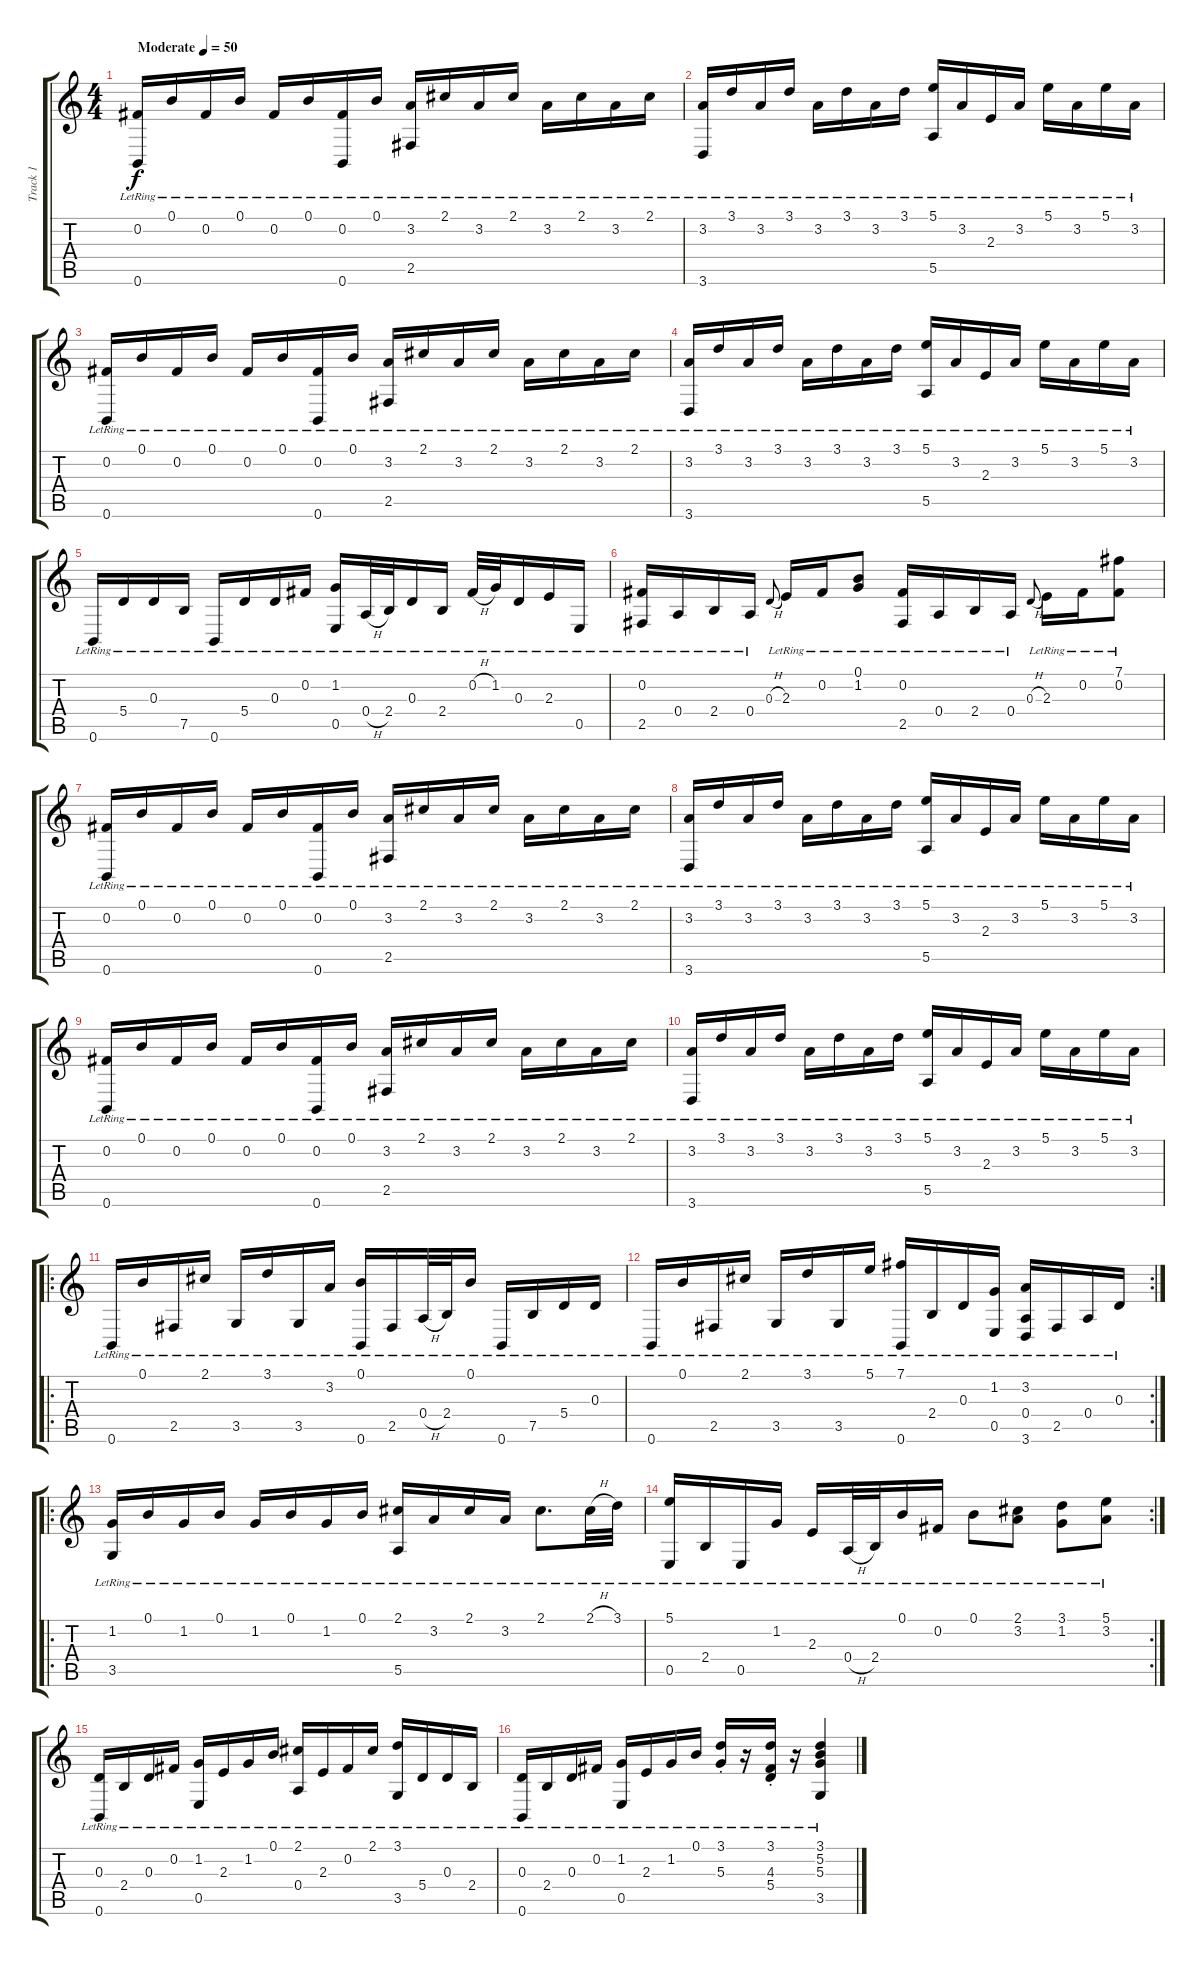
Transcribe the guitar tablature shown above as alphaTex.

\track ("Track 1" "Track 1") {instrument acousticguitarsteel}
\staff {score tabs}
\tuning (B3 Gb3 D3 A2 E2 B1) {hide}
\ts (4 4)
\tempo (50 "Moderate")
\clef g2
\ks c
(0.2{lr} 0.6{lr}).16{dy f instrument acousticguitarsteel} 0.1{lr}.16 0.2{lr}.16 0.1{lr}.16 0.2{lr}.16 0.1{lr}.16 (0.2{lr} 0.6{lr}).16 0.1{lr}.16 (3.2{lr} 2.5{lr}).16 2.1{lr}.16 3.2{lr}.16 2.1{lr}.16 3.2{lr}.16 2.1{lr}.16 3.2{lr}.16 2.1{lr}.16 |
(3.2{lr} 3.6{lr}).16 3.1{lr}.16 3.2{lr}.16 3.1{lr}.16 3.2{lr}.16 3.1{lr}.16 3.2{lr}.16 3.1{lr}.16 (5.1{lr} 5.5{lr}).16 3.2{lr}.16 2.3{lr}.16 3.2{lr}.16 5.1{lr}.16 3.2{lr}.16 5.1{lr}.16 3.2{lr}.16 |
(0.2{lr} 0.6{lr}).16 0.1{lr}.16 0.2{lr}.16 0.1{lr}.16 0.2{lr}.16 0.1{lr}.16 (0.2{lr} 0.6{lr}).16 0.1{lr}.16 (3.2{lr} 2.5{lr}).16 2.1{lr}.16 3.2{lr}.16 2.1{lr}.16 3.2{lr}.16 2.1{lr}.16 3.2{lr}.16 2.1{lr}.16 |
(3.2{lr} 3.6{lr}).16 3.1{lr}.16 3.2{lr}.16 3.1{lr}.16 3.2{lr}.16 3.1{lr}.16 3.2{lr}.16 3.1{lr}.16 (5.1{lr} 5.5{lr}).16 3.2{lr}.16 2.3{lr}.16 3.2{lr}.16 5.1{lr}.16 3.2{lr}.16 5.1{lr}.16 3.2{lr}.16 |
0.6{lr}.16 5.4{lr}.16 0.3{lr}.16 7.5{lr}.16 0.6{lr}.16 5.4{lr}.16 0.3{lr}.16 0.2{lr}.16 (1.2{lr} 0.5{lr}).16 0.4{h lr}.32 2.4{lr}.32 0.3{lr}.16 2.4{lr}.16 0.2{h lr}.32 1.2{lr}.32 0.3{lr}.16 2.3{lr}.16 0.5{lr}.16 |
(0.2{lr} 2.5{lr}).16 0.4{lr}.16 2.4{lr}.16 0.4{lr}.16 0.3{h}.8{gr onbeat} 2.3{lr}.16 0.2{lr}.16 (0.1{lr} 1.2{lr}).8 (0.2{lr} 2.5{lr}).16 0.4{lr}.16 2.4{lr}.16 0.4{lr}.16 0.3{h}.8{gr onbeat} 2.3{lr}.16 0.2{lr}.16 (7.1{lr} 0.2{lr}).8 |
(0.2{lr} 0.6{lr}).16 0.1{lr}.16 0.2{lr}.16 0.1{lr}.16 0.2{lr}.16 0.1{lr}.16 (0.2{lr} 0.6{lr}).16 0.1{lr}.16 (3.2{lr} 2.5{lr}).16 2.1{lr}.16 3.2{lr}.16 2.1{lr}.16 3.2{lr}.16 2.1{lr}.16 3.2{lr}.16 2.1{lr}.16 |
(3.2{lr} 3.6{lr}).16 3.1{lr}.16 3.2{lr}.16 3.1{lr}.16 3.2{lr}.16 3.1{lr}.16 3.2{lr}.16 3.1{lr}.16 (5.1{lr} 5.5{lr}).16 3.2{lr}.16 2.3{lr}.16 3.2{lr}.16 5.1{lr}.16 3.2{lr}.16 5.1{lr}.16 3.2{lr}.16 |
(0.2{lr} 0.6{lr}).16 0.1{lr}.16 0.2{lr}.16 0.1{lr}.16 0.2{lr}.16 0.1{lr}.16 (0.2{lr} 0.6{lr}).16 0.1{lr}.16 (3.2{lr} 2.5{lr}).16 2.1{lr}.16 3.2{lr}.16 2.1{lr}.16 3.2{lr}.16 2.1{lr}.16 3.2{lr}.16 2.1{lr}.16 |
(3.2{lr} 3.6{lr}).16 3.1{lr}.16 3.2{lr}.16 3.1{lr}.16 3.2{lr}.16 3.1{lr}.16 3.2{lr}.16 3.1{lr}.16 (5.1{lr} 5.5{lr}).16 3.2{lr}.16 2.3{lr}.16 3.2{lr}.16 5.1{lr}.16 3.2{lr}.16 5.1{lr}.16 3.2{lr}.16 |
\ro
0.6{lr}.16 0.1{lr}.16 2.5{lr}.16 2.1{lr}.16 3.5{lr}.16 3.1{lr}.16 3.5{lr}.16 3.2{lr}.16 (0.1{lr} 0.6{lr}).16 2.5{lr}.16 0.4{h lr}.32 2.4{lr}.32 0.1{lr}.16 0.6{lr}.16 7.5{lr}.16 5.4{lr}.16 0.3{lr}.16 |
\rc 2
0.6{lr}.16 0.1{lr}.16 2.5{lr}.16 2.1{lr}.16 3.5{lr}.16 3.1{lr}.16 3.5{lr}.16 5.1{lr}.16 (7.1{lr} 0.6{lr}).16 2.4{lr}.16 0.3{lr}.16 (1.2{lr} 0.5{lr}).16 (3.2{lr} 0.4{lr} 3.6{lr}).16 2.5{lr}.16 0.4{lr}.16 0.3{lr}.16 |
\ro
(1.2{lr} 3.5{lr}).16 0.1{lr}.16 1.2{lr}.16 0.1{lr}.16 1.2{lr}.16 0.1{lr}.16 1.2{lr}.16 0.1{lr}.16 (2.1{lr} 5.5{lr}).16 3.2{lr}.16 2.1{lr}.16 3.2{lr}.16 2.1{lr}.8{d} 2.1{h lr}.32 3.1{lr}.32 |
\rc 2
(5.1{lr} 0.5{lr}).16 2.4{lr}.16 0.5{lr}.16 1.2{lr}.16 2.3{lr}.16 0.4{h lr}.32 2.4{lr}.32 0.1{lr}.16 0.2{lr}.16 0.1{lr}.8 (2.1 3.2{lr}).8 (3.1{lr} 1.2{lr}).8 (5.1{lr} 3.2).8 |
(0.3{lr} 0.6{lr}).16 2.4{lr}.16 0.3{lr}.16 0.2{lr}.16 (1.2{lr} 0.5{lr}).16 2.3{lr}.16 1.2{lr}.16 0.1{lr}.16 (2.1{lr} 0.4{lr}).16 2.3{lr}.16 0.2{lr}.16 2.1{lr}.16 (3.1{lr} 3.5{lr}).16 5.4{lr}.16 0.3{lr}.16 2.4{lr}.16 |
(0.3{lr} 0.6{lr}).16 2.4{lr}.16 0.3{lr}.16 0.2{lr}.16 (1.2{lr} 0.5{lr}).16 2.3{lr}.16 1.2{lr}.16 0.1{lr}.16 (3.1{st lr} 5.3{st lr}).16 r.16 (3.1{st lr} 4.3 5.4).16 r.16 (3.1{lr} 5.2 5.3{lr} 3.5).4
